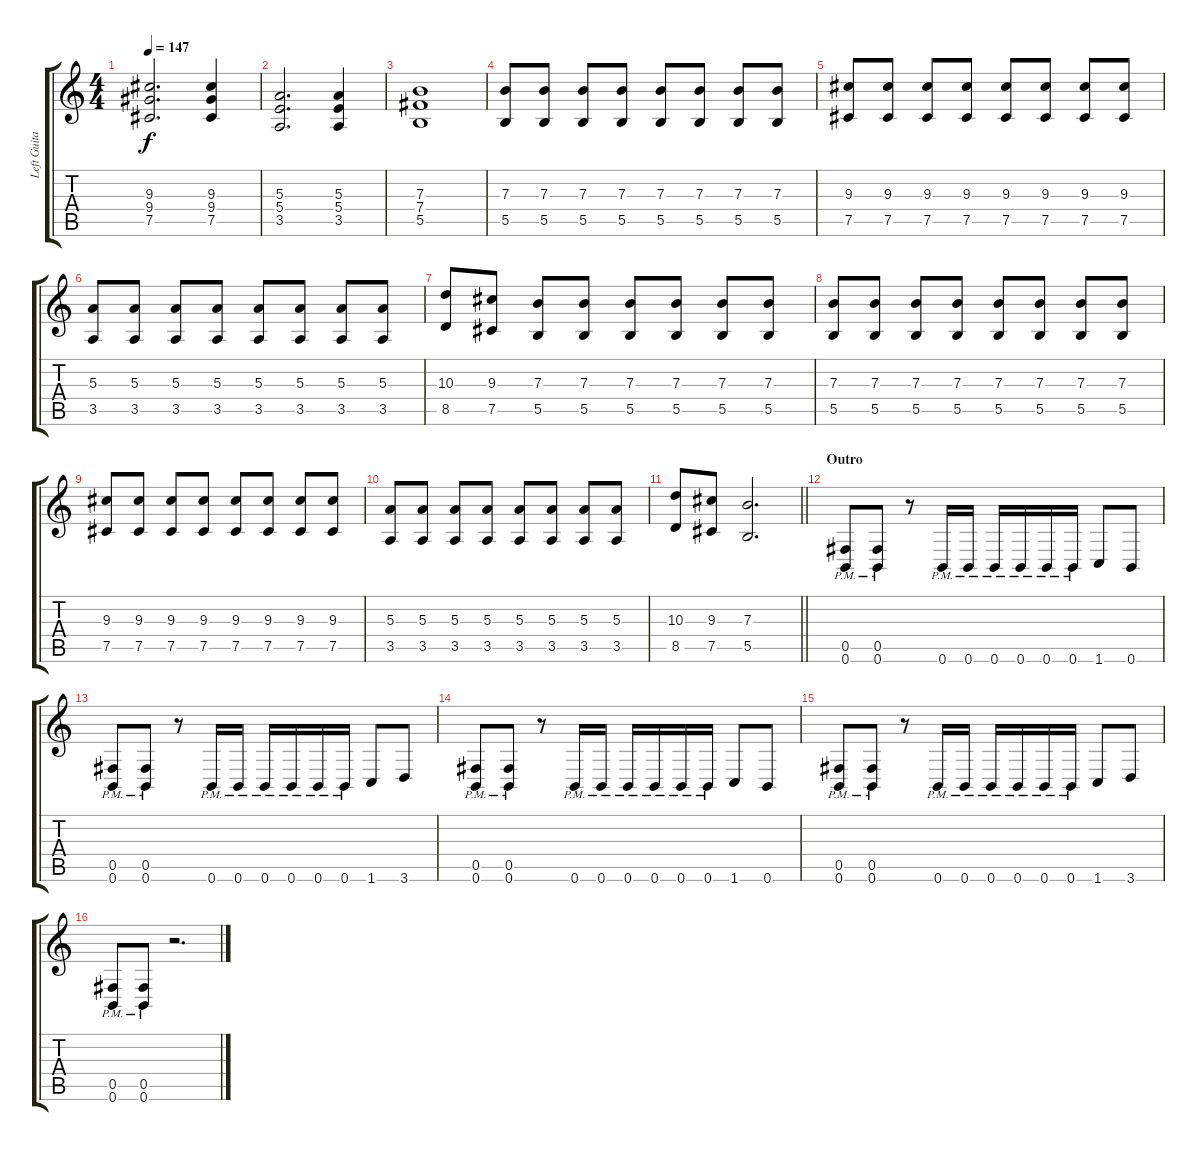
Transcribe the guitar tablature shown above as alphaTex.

\track ("Left Guitar (Josh)" "Left Guita") {instrument distortionguitar}
\staff {score tabs}
\tuning (Db4 Ab3 E3 B2 Gb2 B1) {hide}
\ts (4 4)
\tempo 147
\clef g2
\ks c
(9.3 9.4 7.5).2{d dy f} (9.3 9.4 7.5).4 |
(5.3 5.4 3.5).2{d} (5.3 5.4 3.5).4 |
(7.3 7.4 5.5).1 |
(7.3 5.5).8 (7.3 5.5).8 (7.3 5.5).8 (7.3 5.5).8 (7.3 5.5).8 (7.3 5.5).8 (7.3 5.5).8 (7.3 5.5).8 |
(9.3 7.5).8 (9.3 7.5).8 (9.3 7.5).8 (9.3 7.5).8 (9.3 7.5).8 (9.3 7.5).8 (9.3 7.5).8 (9.3 7.5).8 |
(5.3 3.5).8 (5.3 3.5).8 (5.3 3.5).8 (5.3 3.5).8 (5.3 3.5).8 (5.3 3.5).8 (5.3 3.5).8 (5.3 3.5).8 |
(10.3 8.5).8 (9.3 7.5).8 (7.3 5.5).8 (7.3 5.5).8 (7.3 5.5).8 (7.3 5.5).8 (7.3 5.5).8 (7.3 5.5).8 |
(7.3 5.5).8 (7.3 5.5).8 (7.3 5.5).8 (7.3 5.5).8 (7.3 5.5).8 (7.3 5.5).8 (7.3 5.5).8 (7.3 5.5).8 |
(9.3 7.5).8 (9.3 7.5).8 (9.3 7.5).8 (9.3 7.5).8 (9.3 7.5).8 (9.3 7.5).8 (9.3 7.5).8 (9.3 7.5).8 |
(5.3 3.5).8 (5.3 3.5).8 (5.3 3.5).8 (5.3 3.5).8 (5.3 3.5).8 (5.3 3.5).8 (5.3 3.5).8 (5.3 3.5).8 |
\barLineRight lightlight
(10.3 8.5).8 (9.3 7.5).8 (7.3 5.5).2{d} |
\section ("" "Outro")
(0.5{pm} 0.6{pm}).8 (0.5{pm} 0.6{pm}).8 r.8 0.6{pm}.16 0.6{pm}.16 0.6{pm}.16 0.6{pm}.16 0.6{pm}.16 0.6{pm}.16 1.6.8 0.6.8 |
(0.5{pm} 0.6{pm}).8 (0.5{pm} 0.6{pm}).8 r.8 0.6{pm}.16 0.6{pm}.16 0.6{pm}.16 0.6{pm}.16 0.6{pm}.16 0.6{pm}.16 1.6.8 3.6.8 |
(0.5{pm} 0.6{pm}).8 (0.5{pm} 0.6{pm}).8 r.8 0.6{pm}.16 0.6{pm}.16 0.6{pm}.16 0.6{pm}.16 0.6{pm}.16 0.6{pm}.16 1.6.8 0.6.8 |
(0.5{pm} 0.6{pm}).8 (0.5{pm} 0.6{pm}).8 r.8 0.6{pm}.16 0.6{pm}.16 0.6{pm}.16 0.6{pm}.16 0.6{pm}.16 0.6{pm}.16 1.6.8 3.6.8 |
(0.5{pm} 0.6{pm}).8 (0.5{pm} 0.6{pm}).8 r.2{d}
